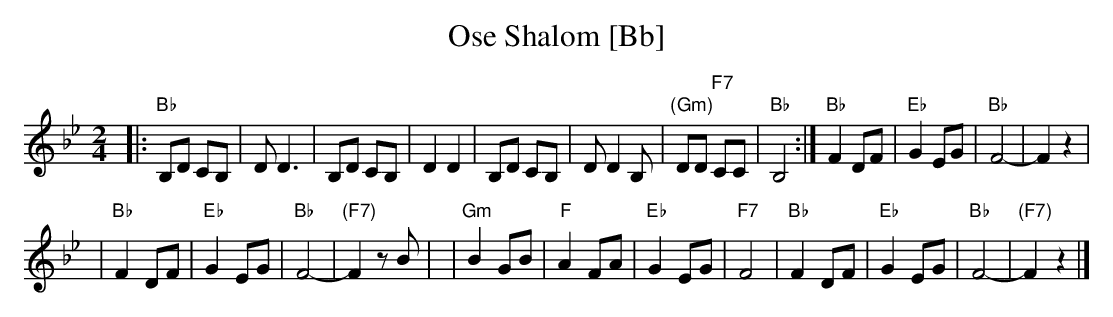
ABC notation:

X:1
T: Ose Shalom [Bb]
M: 2/4
L: 1/8
K: Bb
|: "Bb"B,D CB, | D D3 | B,D CB, | D2 D2 \
| B,D CB, |D D2 B, | "(Gm)"DD "F7"CC | "Bb"B,4 \
:| "Bb"F2 DF | "Eb"G2 EG | "Bb"F4- | F2 z2 |
| "Bb"F2 DF | "Eb"G2 EG | "Bb"F4- | "(F7)"F2 zB |\
|  "Gm"B2GB | "F"A2 FA | "Eb"G2 EG | "F7"F4 \
| "Bb"F2 DF | "Eb"G2 EG | "Bb"F4- | "(F7)"F2 z2 |]
